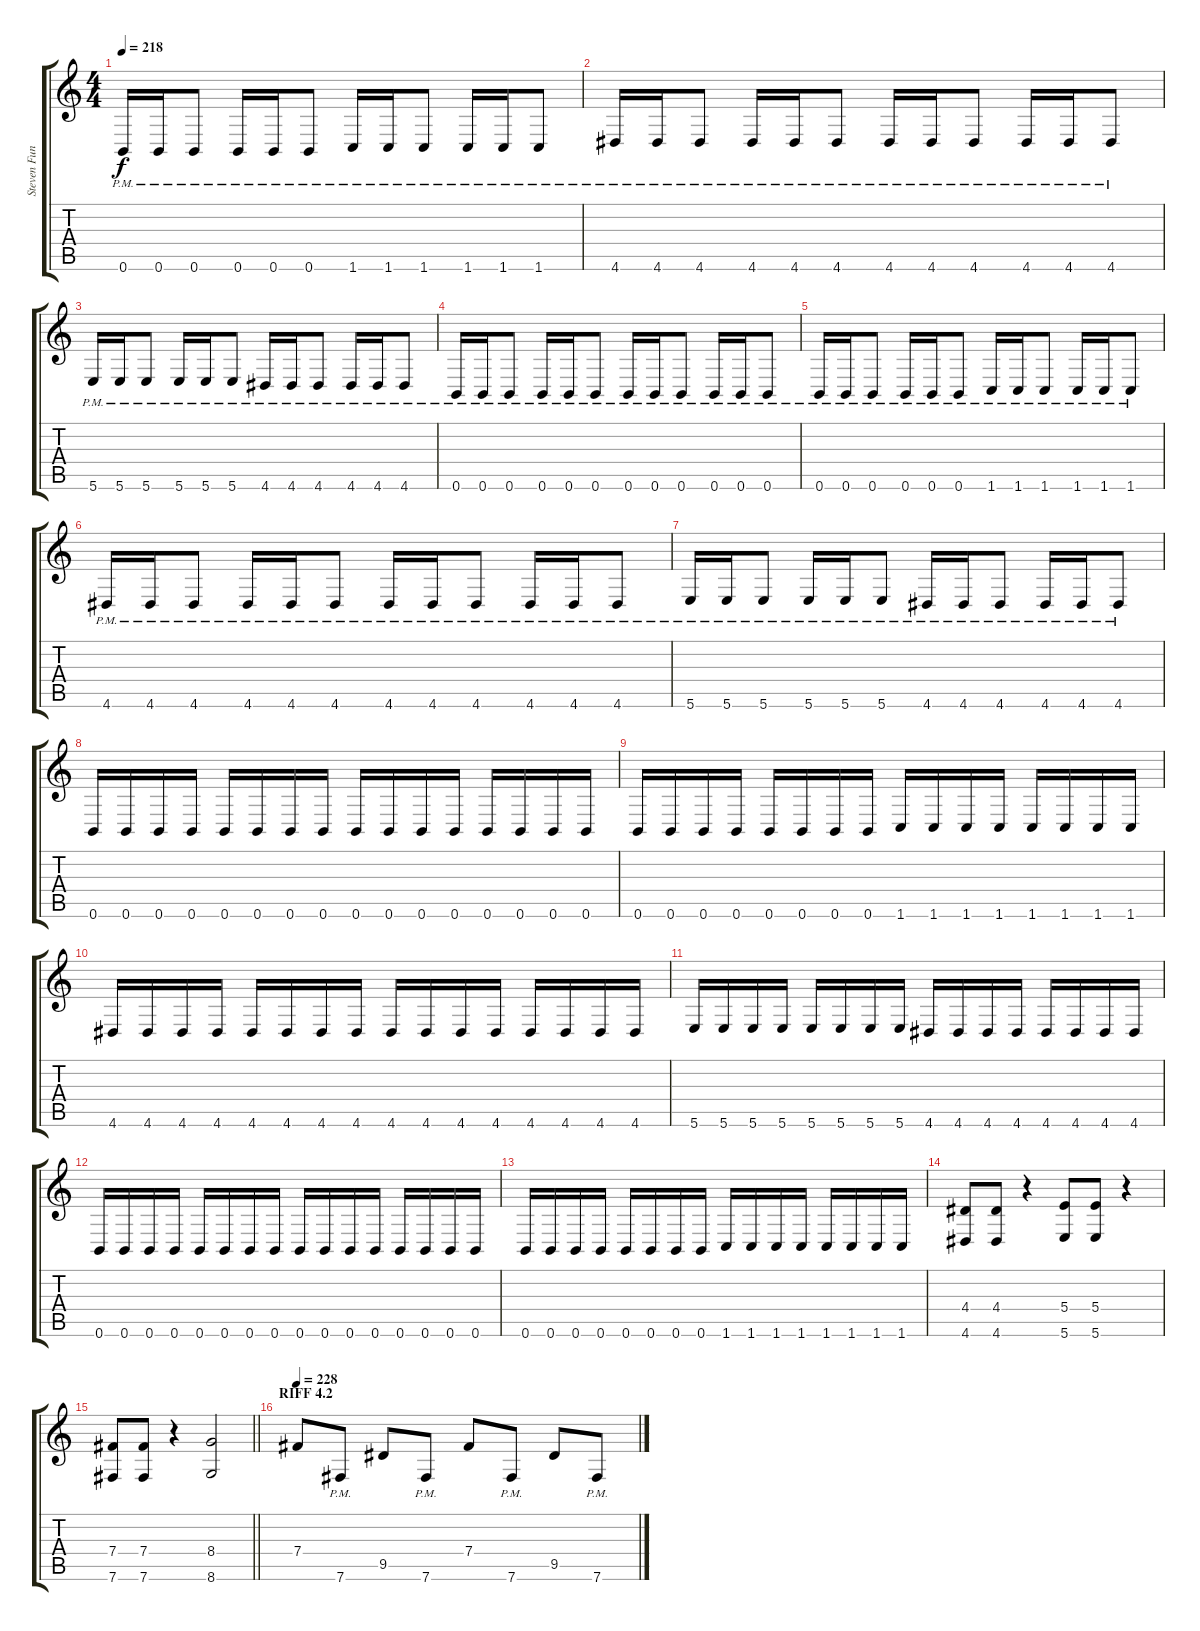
\track ("Steven Funderburk (Rhythm)" "Steven Fun") {instrument overdrivenguitar}
\staff {score tabs}
\tuning (Db4 Ab3 E3 B2 Gb2 B1) {hide}
\ts (4 4)
\tempo 218
\clef g2
\ks c
0.6{pm}.16{dy f} 0.6{pm}.16 0.6{pm}.8 0.6{pm}.16 0.6{pm}.16 0.6{pm}.8 1.6{pm}.16 1.6{pm}.16 1.6{pm}.8 1.6{pm}.16 1.6{pm}.16 1.6{pm}.8 |
4.6{pm}.16 4.6{pm}.16 4.6{pm}.8 4.6{pm}.16 4.6{pm}.16 4.6{pm}.8 4.6{pm}.16 4.6{pm}.16 4.6{pm}.8 4.6{pm}.16 4.6{pm}.16 4.6{pm}.8 |
5.6{pm}.16 5.6{pm}.16 5.6{pm}.8 5.6{pm}.16 5.6{pm}.16 5.6{pm}.8 4.6{pm}.16 4.6{pm}.16 4.6{pm}.8 4.6{pm}.16 4.6{pm}.16 4.6{pm}.8 |
0.6{pm}.16 0.6{pm}.16 0.6{pm}.8 0.6{pm}.16 0.6{pm}.16 0.6{pm}.8 0.6{pm}.16 0.6{pm}.16 0.6{pm}.8 0.6{pm}.16 0.6{pm}.16 0.6{pm}.8 |
0.6{pm}.16 0.6{pm}.16 0.6{pm}.8 0.6{pm}.16 0.6{pm}.16 0.6{pm}.8 1.6{pm}.16 1.6{pm}.16 1.6{pm}.8 1.6{pm}.16 1.6{pm}.16 1.6{pm}.8 |
4.6{pm}.16 4.6{pm}.16 4.6{pm}.8 4.6{pm}.16 4.6{pm}.16 4.6{pm}.8 4.6{pm}.16 4.6{pm}.16 4.6{pm}.8 4.6{pm}.16 4.6{pm}.16 4.6{pm}.8 |
5.6{pm}.16 5.6{pm}.16 5.6{pm}.8 5.6{pm}.16 5.6{pm}.16 5.6{pm}.8 4.6{pm}.16 4.6{pm}.16 4.6{pm}.8 4.6{pm}.16 4.6{pm}.16 4.6{pm}.8 |
0.6.16 0.6.16 0.6.16 0.6.16 0.6.16 0.6.16 0.6.16 0.6.16 0.6.16 0.6.16 0.6.16 0.6.16 0.6.16 0.6.16 0.6.16 0.6.16 |
0.6.16 0.6.16 0.6.16 0.6.16 0.6.16 0.6.16 0.6.16 0.6.16 1.6.16 1.6.16 1.6.16 1.6.16 1.6.16 1.6.16 1.6.16 1.6.16 |
4.6.16 4.6.16 4.6.16 4.6.16 4.6.16 4.6.16 4.6.16 4.6.16 4.6.16 4.6.16 4.6.16 4.6.16 4.6.16 4.6.16 4.6.16 4.6.16 |
5.6.16 5.6.16 5.6.16 5.6.16 5.6.16 5.6.16 5.6.16 5.6.16 4.6.16 4.6.16 4.6.16 4.6.16 4.6.16 4.6.16 4.6.16 4.6.16 |
0.6.16 0.6.16 0.6.16 0.6.16 0.6.16 0.6.16 0.6.16 0.6.16 0.6.16 0.6.16 0.6.16 0.6.16 0.6.16 0.6.16 0.6.16 0.6.16 |
0.6.16 0.6.16 0.6.16 0.6.16 0.6.16 0.6.16 0.6.16 0.6.16 1.6.16 1.6.16 1.6.16 1.6.16 1.6.16 1.6.16 1.6.16 1.6.16 |
(4.4 4.6).8 (4.4 4.6).8 r.4 (5.4 5.6).8 (5.4 5.6).8 r.4 |
\barLineRight lightlight
(7.4 7.6).8 (7.4 7.6).8 r.4 (8.4 8.6).2 |
\section ("" "RIFF 4.2")
\tempo 228
7.4.8 7.6{pm}.8 9.5.8 7.6{pm}.8 7.4.8 7.6{pm}.8 9.5.8 7.6{pm}.8
